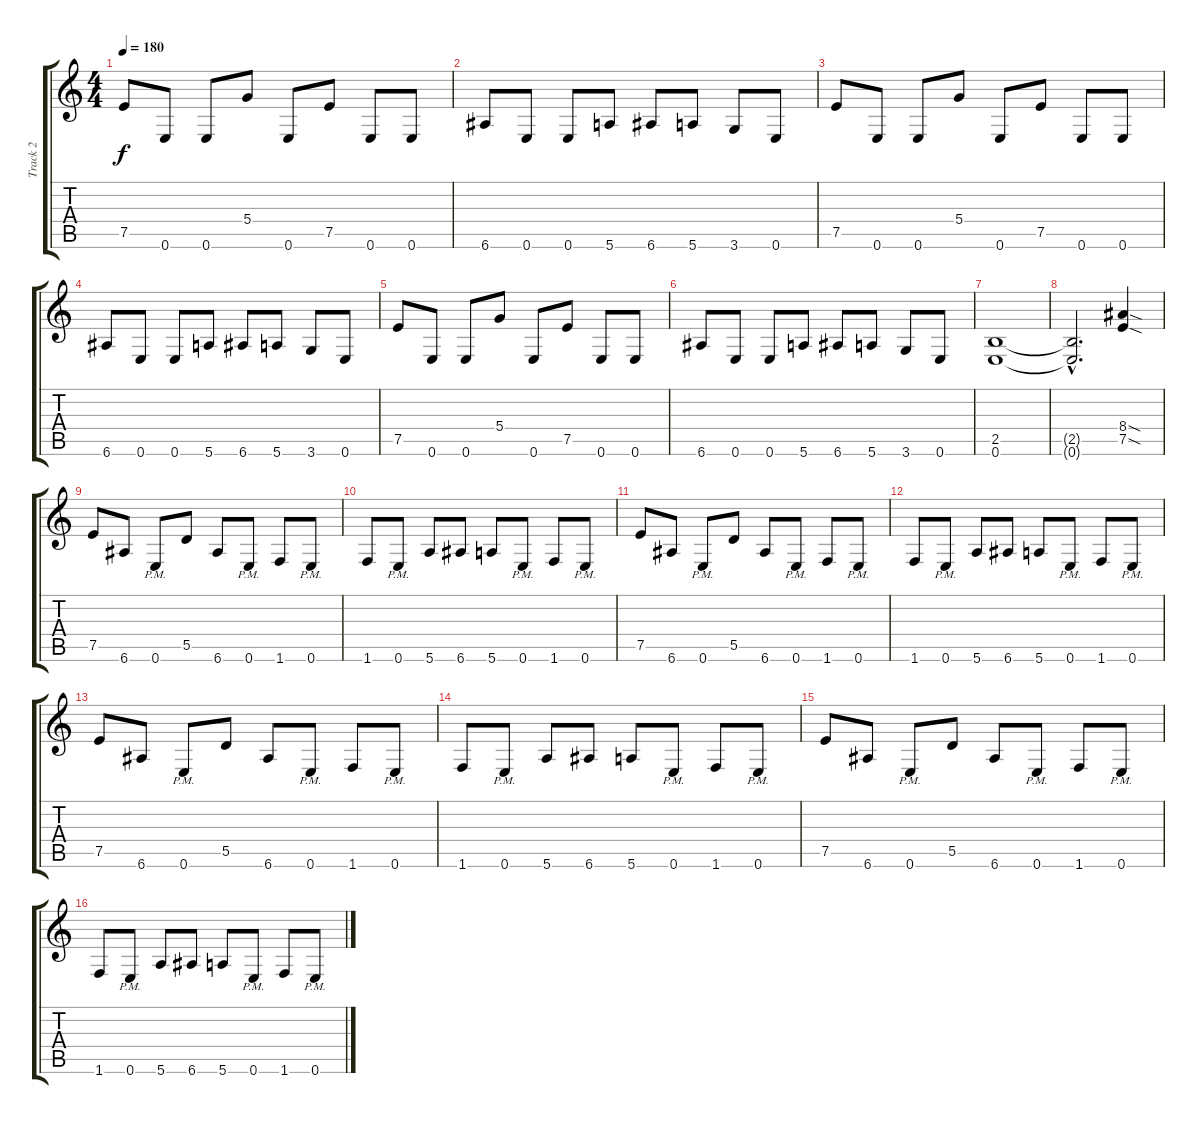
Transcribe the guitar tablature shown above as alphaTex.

\track ("Track 2" "Track 2") {instrument distortionguitar}
\staff {score tabs}
\tuning (E4 B3 G3 D3 A2 E2) {hide}
\ts (4 4)
\tempo 180
\clef g2
\ks c
7.5.8{dy f} 0.6.8 0.6.8 5.4.8 0.6.8 7.5.8 0.6.8 0.6.8 |
6.6.8 0.6.8 0.6.8 5.6.8 6.6.8 5.6.8 3.6.8 0.6.8 |
7.5.8 0.6.8 0.6.8 5.4.8 0.6.8 7.5.8 0.6.8 0.6.8 |
6.6.8 0.6.8 0.6.8 5.6.8 6.6.8 5.6.8 3.6.8 0.6.8 |
7.5.8 0.6.8 0.6.8 5.4.8 0.6.8 7.5.8 0.6.8 0.6.8 |
6.6.8 0.6.8 0.6.8 5.6.8 6.6.8 5.6.8 3.6.8 0.6.8 |
(2.5 0.6).1 |
(2.5{hac t} 0.6{hac t}).2{d} (8.4{sod} 7.5{sod}).4 |
7.5.8 6.6.8 0.6{pm}.8 5.5.8 6.6.8 0.6{pm}.8 1.6.8 0.6{pm}.8 |
1.6.8 0.6{pm}.8 5.6.8 6.6.8 5.6.8 0.6{pm}.8 1.6.8 0.6{pm}.8 |
7.5.8 6.6.8 0.6{pm}.8 5.5.8 6.6.8 0.6{pm}.8 1.6.8 0.6{pm}.8 |
1.6.8 0.6{pm}.8 5.6.8 6.6.8 5.6.8 0.6{pm}.8 1.6.8 0.6{pm}.8 |
7.5.8 6.6.8 0.6{pm}.8 5.5.8 6.6.8 0.6{pm}.8 1.6.8 0.6{pm}.8 |
1.6.8 0.6{pm}.8 5.6.8 6.6.8 5.6.8 0.6{pm}.8 1.6.8 0.6{pm}.8 |
7.5.8 6.6.8 0.6{pm}.8 5.5.8 6.6.8 0.6{pm}.8 1.6.8 0.6{pm}.8 |
1.6.8 0.6{pm}.8 5.6.8 6.6.8 5.6.8 0.6{pm}.8 1.6.8 0.6{pm}.8
